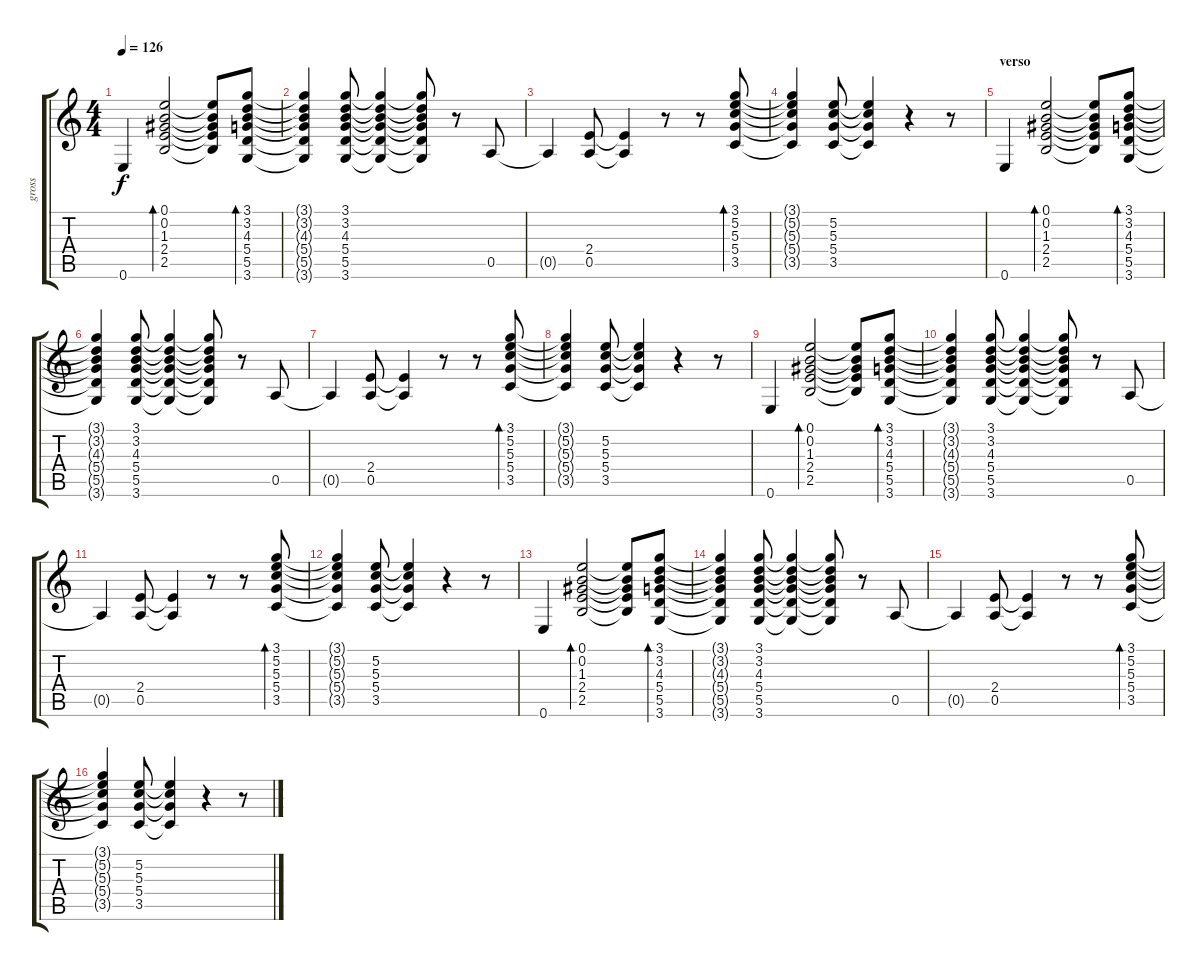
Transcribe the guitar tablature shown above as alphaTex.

\track ("gross" "gross") {instrument acousticguitarsteel}
\staff {score tabs}
\tuning (E4 B3 G3 D3 A2 E2) {hide}
\ts (4 4)
\tempo 126
\clef g2
\ks c
0.6.4{dy f} (0.1 0.2 1.3 2.4 2.5).2{bd 60} (0.1{t} 0.2{t} 1.3{t} 2.4{t} 2.5{t}).8 (3.1 3.2 4.3 5.4 5.5 3.6).8{bd 60} |
(3.1{t} 3.2{t} 4.3{t} 5.4{t} 5.5{t} 3.6{t}).4 (3.1 3.2 4.3 5.4 5.5 3.6).8 (3.1{t} 3.2{t} 4.3{t} 5.4{t} 5.5{t} 3.6{t}).4 (3.1{t} 3.2{t} 4.3{t} 5.4{t} 5.5{t} 3.6{t}).8 r.8 0.5.8 |
0.5{t}.4 (2.4 0.5).8 (2.4{t} 0.5{t}).4 r.8 r.8 (3.1 5.2 5.3 5.4 3.5).8{bd 60} |
(3.1{t} 5.2{t} 5.3{t} 5.4{t} 3.5{t}).4 (5.2 5.3 5.4 3.5).8 (5.2{t} 5.3{t} 5.4{t} 3.5{t}).4 r.4 r.8 |
\section ("" "verso")
0.6.4 (0.1 0.2 1.3 2.4 2.5).2{bd 60} (0.1{t} 0.2{t} 1.3{t} 2.4{t} 2.5{t}).8 (3.1 3.2 4.3 5.4 5.5 3.6).8{bd 60} |
(3.1{t} 3.2{t} 4.3{t} 5.4{t} 5.5{t} 3.6{t}).4 (3.1 3.2 4.3 5.4 5.5 3.6).8 (3.1{t} 3.2{t} 4.3{t} 5.4{t} 5.5{t} 3.6{t}).4 (3.1{t} 3.2{t} 4.3{t} 5.4{t} 5.5{t} 3.6{t}).8 r.8 0.5.8 |
0.5{t}.4 (2.4 0.5).8 (2.4{t} 0.5{t}).4 r.8 r.8 (3.1 5.2 5.3 5.4 3.5).8{bd 60} |
(3.1{t} 5.2{t} 5.3{t} 5.4{t} 3.5{t}).4 (5.2 5.3 5.4 3.5).8 (5.2{t} 5.3{t} 5.4{t} 3.5{t}).4 r.4 r.8 |
0.6.4 (0.1 0.2 1.3 2.4 2.5).2{bd 60} (0.1{t} 0.2{t} 1.3{t} 2.4{t} 2.5{t}).8 (3.1 3.2 4.3 5.4 5.5 3.6).8{bd 60} |
(3.1{t} 3.2{t} 4.3{t} 5.4{t} 5.5{t} 3.6{t}).4 (3.1 3.2 4.3 5.4 5.5 3.6).8 (3.1{t} 3.2{t} 4.3{t} 5.4{t} 5.5{t} 3.6{t}).4 (3.1{t} 3.2{t} 4.3{t} 5.4{t} 5.5{t} 3.6{t}).8 r.8 0.5.8 |
0.5{t}.4 (2.4 0.5).8 (2.4{t} 0.5{t}).4 r.8 r.8 (3.1 5.2 5.3 5.4 3.5).8{bd 60} |
(3.1{t} 5.2{t} 5.3{t} 5.4{t} 3.5{t}).4 (5.2 5.3 5.4 3.5).8 (5.2{t} 5.3{t} 5.4{t} 3.5{t}).4 r.4 r.8 |
\section ("" "")
0.6.4 (0.1 0.2 1.3 2.4 2.5).2{bd 60} (0.1{t} 0.2{t} 1.3{t} 2.4{t} 2.5{t}).8 (3.1 3.2 4.3 5.4 5.5 3.6).8{bd 60} |
(3.1{t} 3.2{t} 4.3{t} 5.4{t} 5.5{t} 3.6{t}).4 (3.1 3.2 4.3 5.4 5.5 3.6).8 (3.1{t} 3.2{t} 4.3{t} 5.4{t} 5.5{t} 3.6{t}).4 (3.1{t} 3.2{t} 4.3{t} 5.4{t} 5.5{t} 3.6{t}).8 r.8 0.5.8 |
0.5{t}.4 (2.4 0.5).8 (2.4{t} 0.5{t}).4 r.8 r.8 (3.1 5.2 5.3 5.4 3.5).8{bd 60} |
(3.1{t} 5.2{t} 5.3{t} 5.4{t} 3.5{t}).4 (5.2 5.3 5.4 3.5).8 (5.2{t} 5.3{t} 5.4{t} 3.5{t}).4 r.4 r.8
